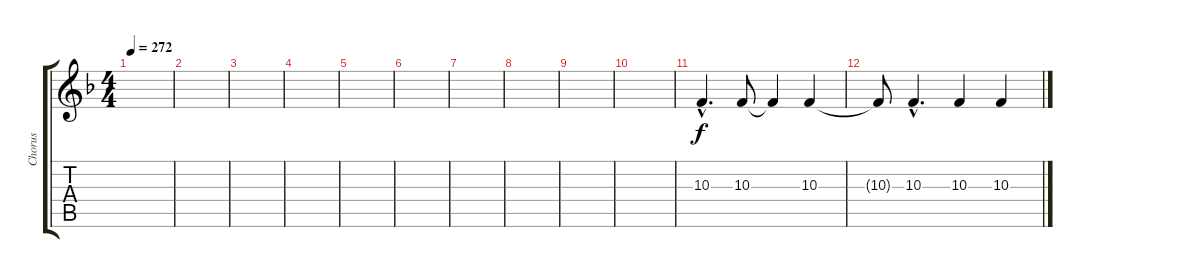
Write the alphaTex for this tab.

\track ("Chorus" "Chorus") {instrument sopranosax}
\staff {score tabs}
\tuning (E4 B3 G3 D3 A2 E2) {hide}
\ts (4 4)
\tempo 272
\clef g2
\ks f
|
|
|
|
|
|
|
|
|
|
10.3{hac}.4{d} 10.3.8 10.3{t}.4 10.3.4 |
10.3{t}.8 10.3{hac}.4{d} 10.3.4 10.3.4
